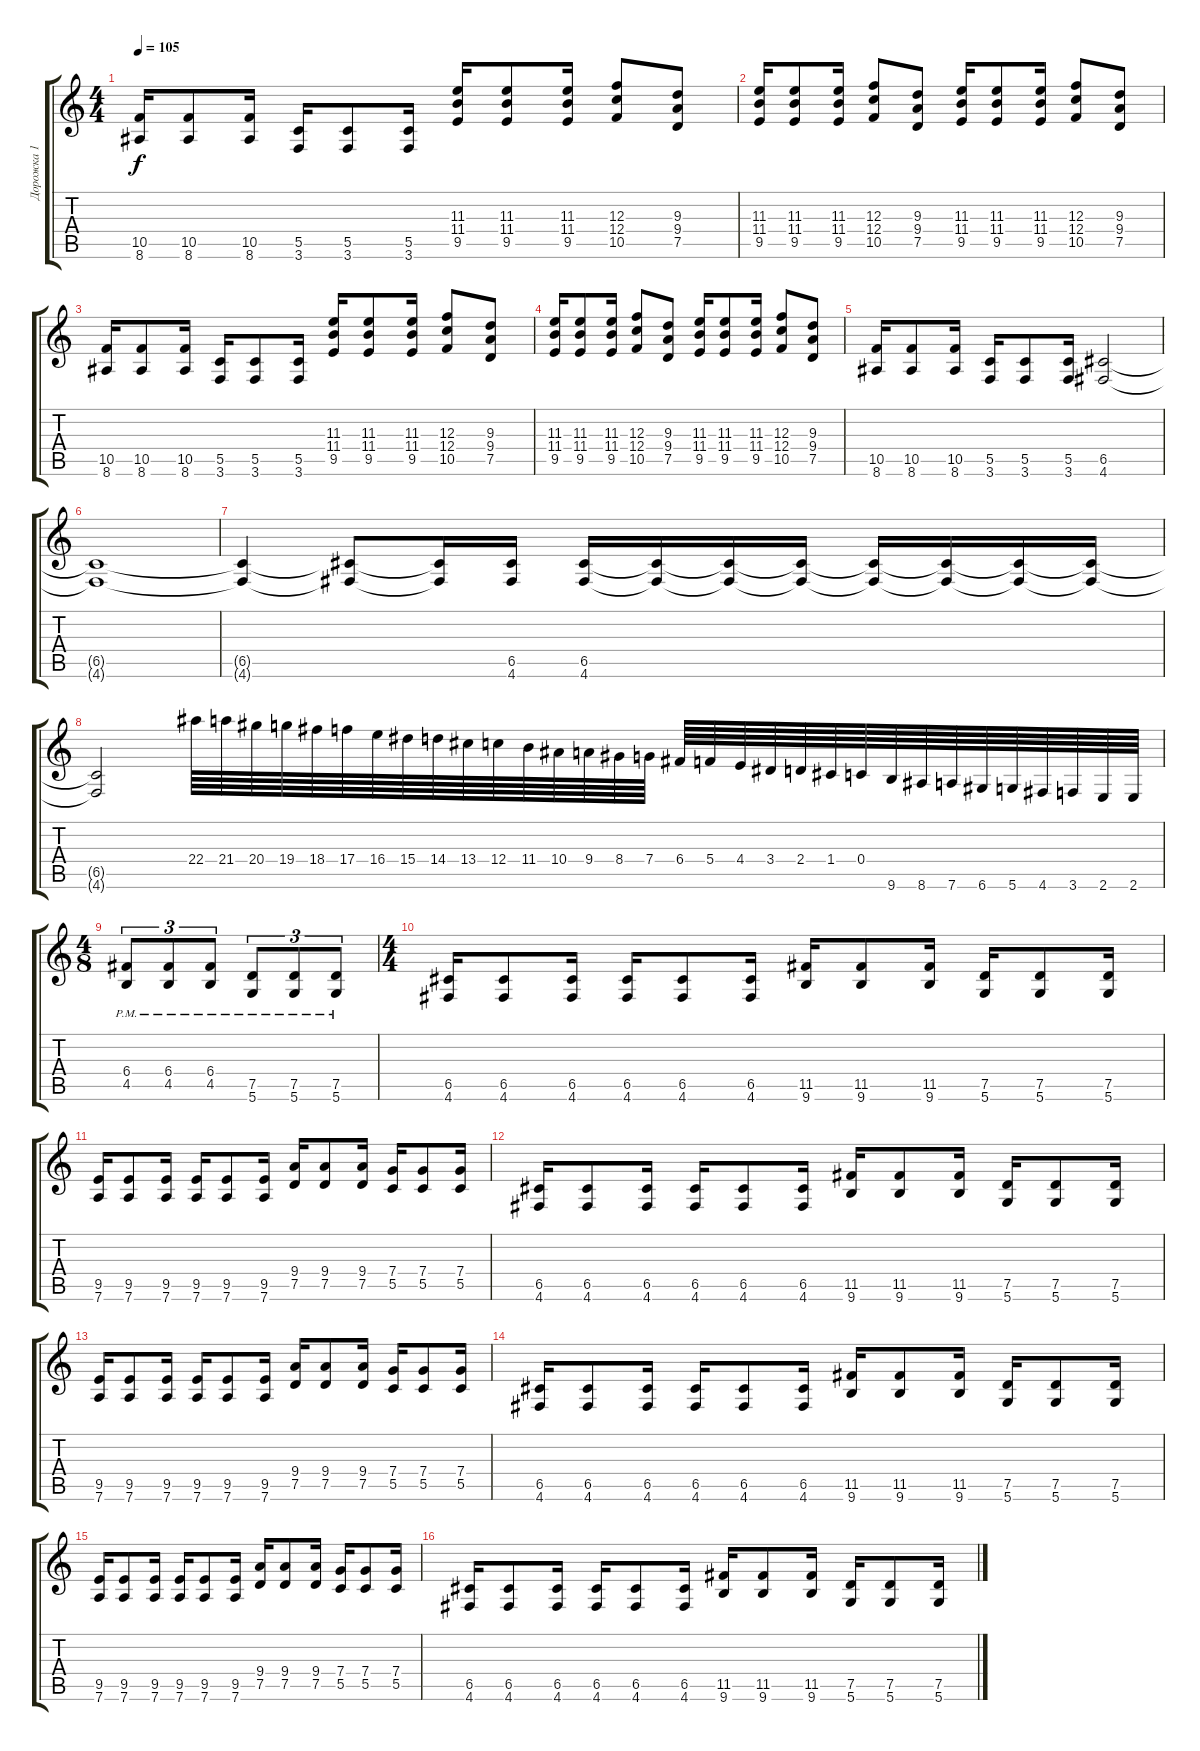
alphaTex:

\track ("Дорожка 1" "Дорожка 1") {instrument distortionguitar}
\staff {score tabs}
\tuning (D4 A3 F3 C3 G2 D2) {hide}
\ts (4 4)
\tempo 105
\clef g2
\ks c
(10.5 8.6).16{dy f} (10.5 8.6).8 (10.5 8.6).16 (5.5 3.6).16 (5.5 3.6).8 (5.5 3.6).16 (11.3 11.4 9.5).16 (11.3 11.4 9.5).8 (11.3 11.4 9.5).16 (12.3 12.4 10.5).8 (9.3 9.4 7.5).8 |
(11.3 11.4 9.5).16 (11.3 11.4 9.5).8 (11.3 11.4 9.5).16 (12.3 12.4 10.5).8 (9.3 9.4 7.5).8 (11.3 11.4 9.5).16 (11.3 11.4 9.5).8 (11.3 11.4 9.5).16 (12.3 12.4 10.5).8 (9.3 9.4 7.5).8 |
(10.5 8.6).16 (10.5 8.6).8 (10.5 8.6).16 (5.5 3.6).16 (5.5 3.6).8 (5.5 3.6).16 (11.3 11.4 9.5).16 (11.3 11.4 9.5).8 (11.3 11.4 9.5).16 (12.3 12.4 10.5).8 (9.3 9.4 7.5).8 |
(11.3 11.4 9.5).16 (11.3 11.4 9.5).8 (11.3 11.4 9.5).16 (12.3 12.4 10.5).8 (9.3 9.4 7.5).8 (11.3 11.4 9.5).16 (11.3 11.4 9.5).8 (11.3 11.4 9.5).16 (12.3 12.4 10.5).8 (9.3 9.4 7.5).8 |
(10.5 8.6).16 (10.5 8.6).8 (10.5 8.6).16 (5.5 3.6).16 (5.5 3.6).8 (5.5 3.6).16 (6.5 4.6).2 |
(6.5{t} 4.6{t}).1 |
(6.5{t} 4.6{t}).4 (6.5{t} 4.6{t}).8 (6.5{t} 4.6{t}).16 (6.5 4.6).16 (6.5 4.6).16 (6.5{t} 4.6{t}).16 (6.5{t} 4.6{t}).16 (6.5{t} 4.6{t}).16 (6.5{t} 4.6{t}).16 (6.5{t} 4.6{t}).16 (6.5{t} 4.6{t}).16 (6.5{t} 4.6{t}).16 |
(6.5{t} 4.6{t}).2 22.4.64 21.4.64 20.4.64 19.4.64 18.4.64 17.4.64 16.4.64 15.4.64 14.4.64 13.4.64 12.4.64 11.4.64 10.4.64 9.4.64 8.4.64 7.4.64 6.4.64 5.4.64 4.4.64 3.4.64 2.4.64 1.4.64 0.4.64 9.6.64 8.6.64 7.6.64 6.6.64 5.6.64 4.6.64 3.6.64 2.6.64 2.6.64 |
\ts (4 8)
(6.4{pm} 4.5{pm}).8{tu (3 2)} (6.4{pm} 4.5{pm}).8{tu (3 2)} (6.4{pm} 4.5{pm}).8{tu (3 2)} (7.5{pm} 5.6{pm}).8{tu (3 2)} (7.5{pm} 5.6{pm}).8{tu (3 2)} (7.5{pm} 5.6{pm}).8{tu (3 2)} |
\ts (4 4)
(6.5 4.6).16 (6.5 4.6).8 (6.5 4.6).16 (6.5 4.6).16 (6.5 4.6).8 (6.5 4.6).16 (11.5 9.6).16 (11.5 9.6).8 (11.5 9.6).16 (7.5 5.6).16 (7.5 5.6).8 (7.5 5.6).16 |
(9.5 7.6).16 (9.5 7.6).8 (9.5 7.6).16 (9.5 7.6).16 (9.5 7.6).8 (9.5 7.6).16 (9.4 7.5).16 (9.4 7.5).8 (9.4 7.5).16 (7.4 5.5).16 (7.4 5.5).8 (7.4 5.5).16 |
(6.5 4.6).16 (6.5 4.6).8 (6.5 4.6).16 (6.5 4.6).16 (6.5 4.6).8 (6.5 4.6).16 (11.5 9.6).16 (11.5 9.6).8 (11.5 9.6).16 (7.5 5.6).16 (7.5 5.6).8 (7.5 5.6).16 |
(9.5 7.6).16 (9.5 7.6).8 (9.5 7.6).16 (9.5 7.6).16 (9.5 7.6).8 (9.5 7.6).16 (9.4 7.5).16 (9.4 7.5).8 (9.4 7.5).16 (7.4 5.5).16 (7.4 5.5).8 (7.4 5.5).16 |
(6.5 4.6).16 (6.5 4.6).8 (6.5 4.6).16 (6.5 4.6).16 (6.5 4.6).8 (6.5 4.6).16 (11.5 9.6).16 (11.5 9.6).8 (11.5 9.6).16 (7.5 5.6).16 (7.5 5.6).8 (7.5 5.6).16 |
(9.5 7.6).16 (9.5 7.6).8 (9.5 7.6).16 (9.5 7.6).16 (9.5 7.6).8 (9.5 7.6).16 (9.4 7.5).16 (9.4 7.5).8 (9.4 7.5).16 (7.4 5.5).16 (7.4 5.5).8 (7.4 5.5).16 |
(6.5 4.6).16 (6.5 4.6).8 (6.5 4.6).16 (6.5 4.6).16 (6.5 4.6).8 (6.5 4.6).16 (11.5 9.6).16 (11.5 9.6).8 (11.5 9.6).16 (7.5 5.6).16 (7.5 5.6).8 (7.5 5.6).16
